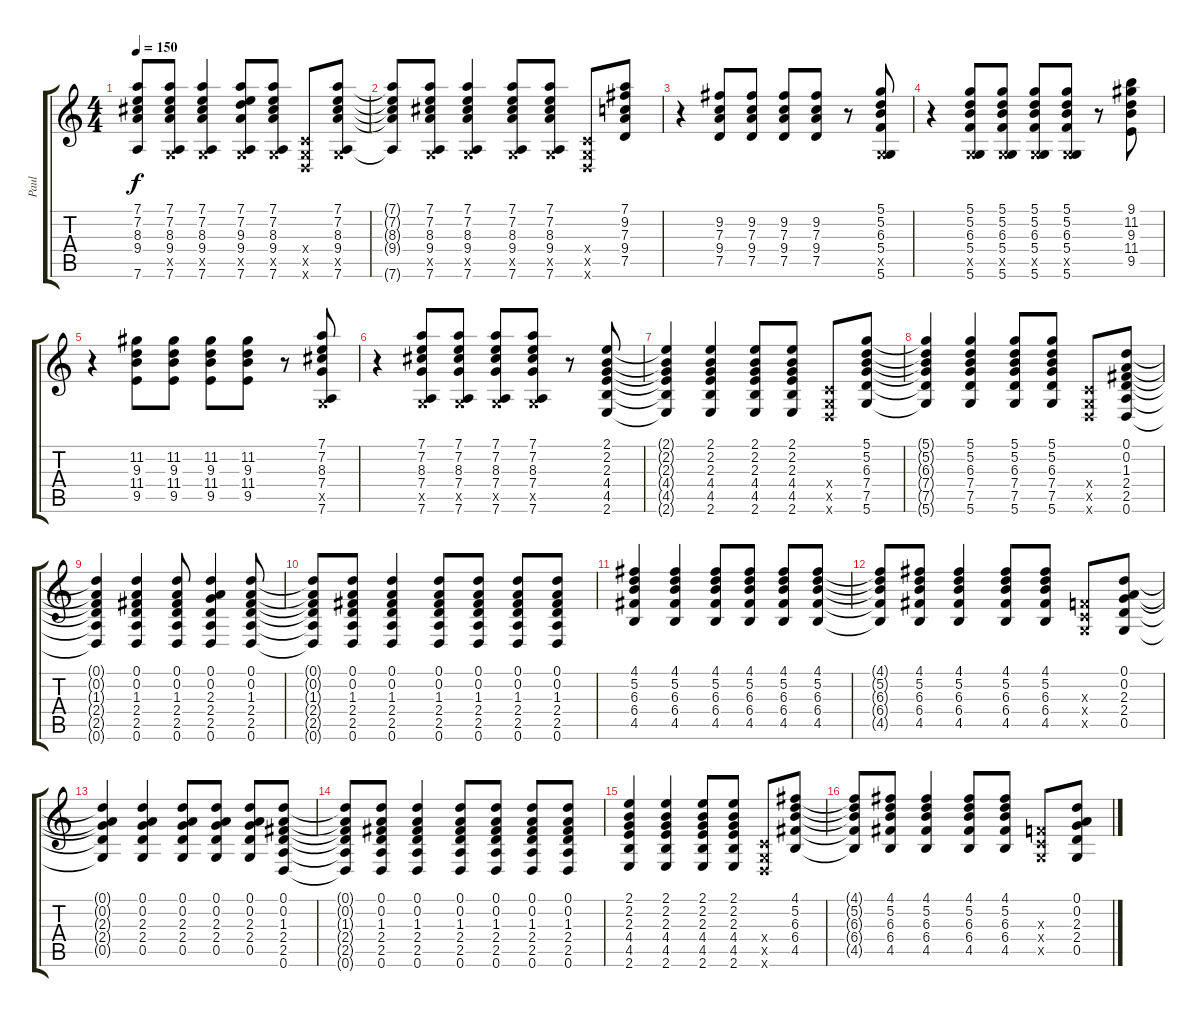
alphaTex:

\track ("Paul" "Paul") {instrument distortionguitar}
\staff {score tabs}
\tuning (D4 A3 F3 C3 G2 D2) {hide}
\ts (4 4)
\tempo 150
\clef g2
\ks c
(7.1{t} 7.2{t} 8.3{t} 9.4{t} 7.6{t}).8{dy f} (7.1 7.2 8.3 9.4 0.5{x} 7.6).8 (7.1 7.2 8.3 9.4 0.5{x} 7.6).4 (7.1 7.2 9.3 9.4 0.5{x} 7.6).8 (7.1 7.2 8.3 9.4 0.5{x} 7.6).8 (0.4{x} 0.5{x} 0.6{x}).8 (7.1 7.2 8.3 9.4 0.5{x} 7.6).8 |
(7.1{t} 7.2{t} 8.3{t} 9.4{t} 7.6{t}).8 (7.1 7.2 8.3 9.4 0.5{x} 7.6).8 (7.1 7.2 8.3 9.4 0.5{x} 7.6).4 (7.1 7.2 8.3 9.4 0.5{x} 7.6).8 (7.1 7.2 8.3 9.4 0.5{x} 7.6).8 (0.4{x} 0.5{x} 0.6{x}).8 (7.1 9.2 7.3 9.4 7.5).8 |
r.4 (9.2 7.3 9.4 7.5).8 (9.2 7.3 9.4 7.5).8 (9.2 7.3 9.4 7.5).8 (9.2 7.3 9.4 7.5).8 r.8 (5.1 5.2 6.3 5.4 0.5{x} 5.6).8 |
r.4 (5.1 5.2 6.3 5.4 0.5{x} 5.6).8 (5.1 5.2 6.3 5.4 0.5{x} 5.6).8 (5.1 5.2 6.3 5.4 0.5{x} 5.6).8 (5.1 5.2 6.3 5.4 0.5{x} 5.6).8 r.8 (9.1 11.2 9.3 11.4 9.5).8 |
r.4 (11.2 9.3 11.4 9.5).8 (11.2 9.3 11.4 9.5).8 (11.2 9.3 11.4 9.5).8 (11.2 9.3 11.4 9.5).8 r.8 (7.1 7.2 8.3 7.4 0.5{x} 7.6).8 |
r.4 (7.1 7.2 8.3 7.4 0.5{x} 7.6).8 (7.1 7.2 8.3 7.4 0.5{x} 7.6).8 (7.1 7.2 8.3 7.4 0.5{x} 7.6).8 (7.1 7.2 8.3 7.4 0.5{x} 7.6).8 r.8 (2.1 2.2 2.3 4.4 4.5 2.6).8 |
(2.1{t} 2.2{t} 2.3{t} 4.4{t} 4.5{t} 2.6{t}).4 (2.1 2.2 2.3 4.4 4.5 2.6).4 (2.1 2.2 2.3 4.4 4.5 2.6).8 (2.1 2.2 2.3 4.4 4.5 2.6).8 (0.4{x} 0.5{x} 0.6{x}).8 (5.1 5.2 6.3 7.4 7.5 5.6).8 |
(5.1{t} 5.2{t} 6.3{t} 7.4{t} 7.5{t} 5.6{t}).4 (5.1 5.2 6.3 7.4 7.5 5.6).4 (5.1 5.2 6.3 7.4 7.5 5.6).8 (5.1 5.2 6.3 7.4 7.5 5.6).8 (0.4{x} 0.5{x} 0.6{x}).8 (0.1 0.2 1.3 2.4 2.5 0.6).8 |
(0.1{t} 0.2{t} 1.3{t} 2.4{t} 2.5{t} 0.6{t}).4 (0.1 0.2 1.3 2.4 2.5 0.6).4 (0.1 0.2 1.3 2.4 2.5 0.6).8 (0.1 0.2 2.3 2.4 2.5 0.6).4 (0.1 0.2 1.3 2.4 2.5 0.6).8 |
(0.1{t} 0.2{t} 1.3{t} 2.4{t} 2.5{t} 0.6{t}).8 (0.1 0.2 1.3 2.4 2.5 0.6).8 (0.1 0.2 1.3 2.4 2.5 0.6).4 (0.1 0.2 1.3 2.4 2.5 0.6).8 (0.1 0.2 1.3 2.4 2.5 0.6).8 (0.1 0.2 1.3 2.4 2.5 0.6).8 (0.1 0.2 1.3 2.4 2.5 0.6).8 |
(4.1 5.2 6.3 6.4 4.5).4 (4.1 5.2 6.3 6.4 4.5).4 (4.1 5.2 6.3 6.4 4.5).8 (4.1 5.2 6.3 6.4 4.5).8 (4.1 5.2 6.3 6.4 4.5).8 (4.1 5.2 6.3 6.4 4.5).8 |
(4.1{t} 5.2{t} 6.3{t} 6.4{t} 4.5{t}).8 (4.1 5.2 6.3 6.4 4.5).8 (4.1 5.2 6.3 6.4 4.5).4 (4.1 5.2 6.3 6.4 4.5).8 (4.1 5.2 6.3 6.4 4.5).8 (0.3{x} 0.4{x} 0.5{x}).8 (0.1 0.2 2.3 2.4 0.5).8 |
(0.1{t} 0.2{t} 2.3{t} 2.4{t} 0.5{t}).4 (0.1 0.2 2.3 2.4 0.5).4 (0.1 0.2 2.3 2.4 0.5).8 (0.1 0.2 2.3 2.4 0.5).8 (0.1 0.2 2.3 2.4 0.5).8 (0.1 0.2 1.3 2.4 2.5 0.6).8 |
(0.1{t} 0.2{t} 1.3{t} 2.4{t} 2.5{t} 0.6{t}).8 (0.1 0.2 1.3 2.4 2.5 0.6).8 (0.1 0.2 1.3 2.4 2.5 0.6).4 (0.1 0.2 1.3 2.4 2.5 0.6).8 (0.1 0.2 1.3 2.4 2.5 0.6).8 (0.1 0.2 1.3 2.4 2.5 0.6).8 (0.1 0.2 1.3 2.4 2.5 0.6).8 |
(2.1 2.2 2.3 4.4 4.5 2.6).4 (2.1 2.2 2.3 4.4 4.5 2.6).4 (2.1 2.2 2.3 4.4 4.5 2.6).8 (2.1 2.2 2.3 4.4 4.5 2.6).8 (0.4{x} 0.5{x} 0.6{x}).8 (4.1 5.2 6.3 6.4 4.5).8 |
(4.1{t} 5.2{t} 6.3{t} 6.4{t} 4.5{t}).8 (4.1 5.2 6.3 6.4 4.5).8 (4.1 5.2 6.3 6.4 4.5).4 (4.1 5.2 6.3 6.4 4.5).8 (4.1 5.2 6.3 6.4 4.5).8 (0.3{x} 0.4{x} 0.5{x}).8 (0.1 0.2 2.3 2.4 0.5).8
